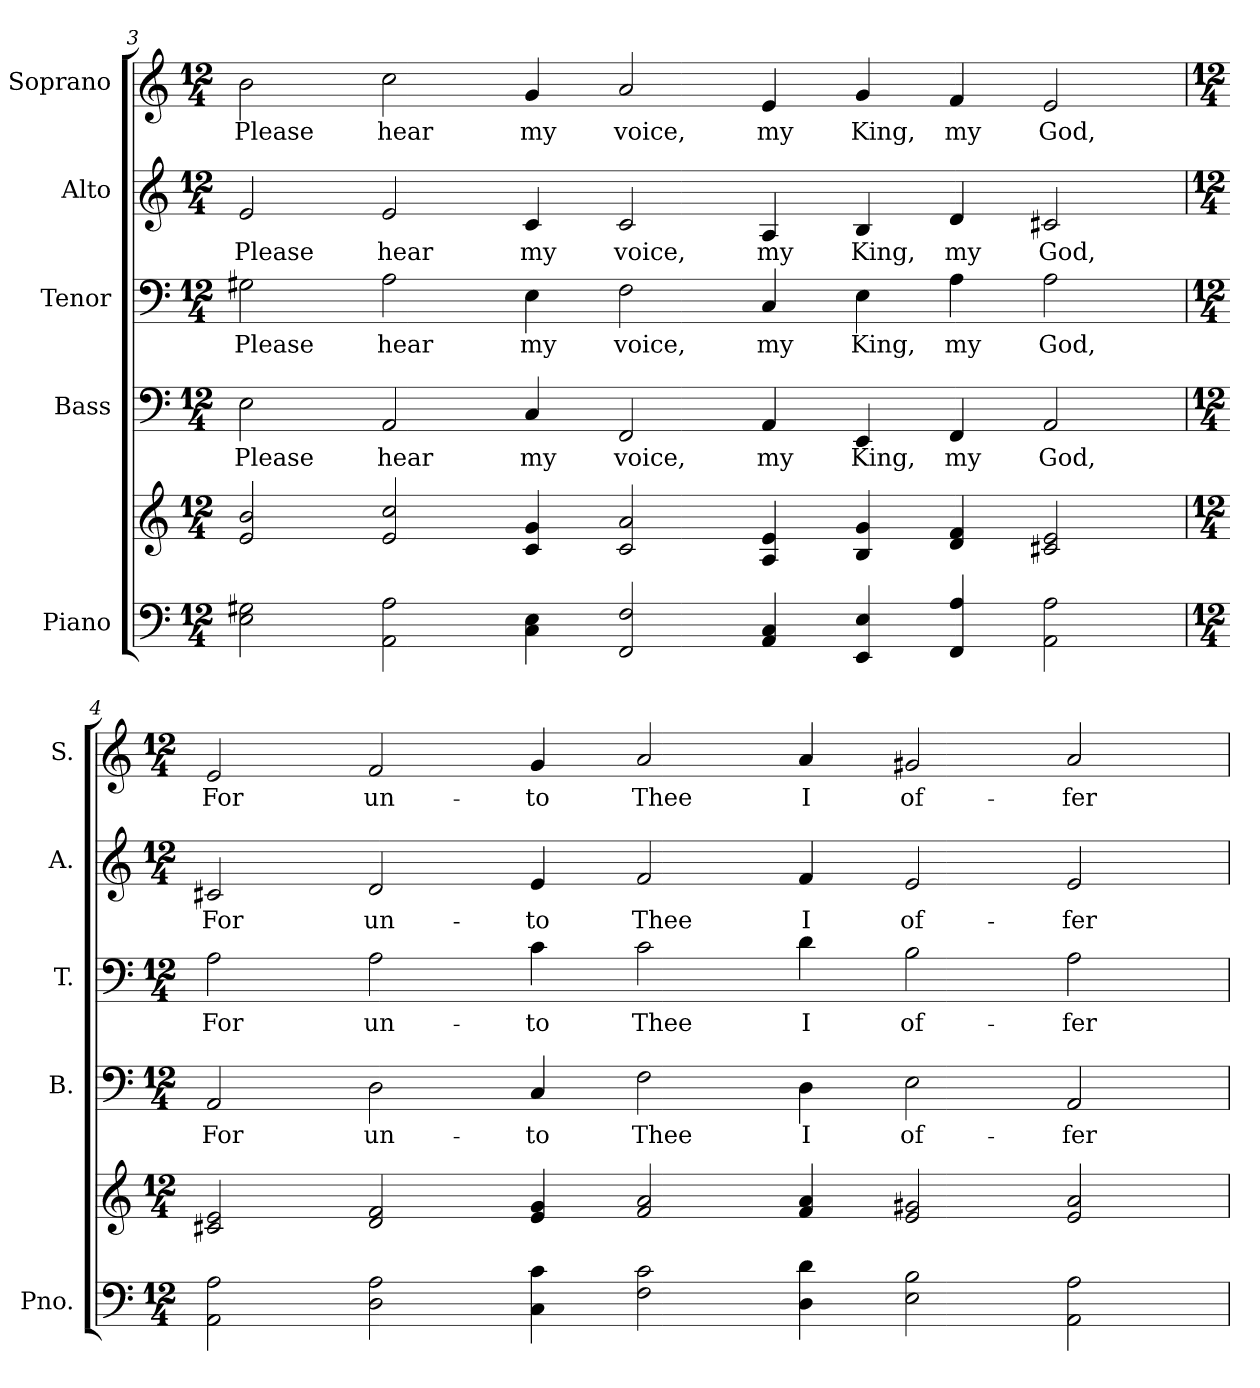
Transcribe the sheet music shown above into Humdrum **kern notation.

**kern	**kern	**kern	**text	**kern	**text	**kern	**text	**kern	**text
*part5	*part5	*part4	*part4	*part3	*part3	*part2	*part2	*part1	*part1
*staff6	*staff5	*staff4	*staff4	*staff3	*staff3	*staff2	*staff2	*staff1	*staff1
*I"Piano	*	*I"Bass	*	*I"Tenor	*	*I"Alto	*	*I"Soprano	*
*I'Pno.	*	*I'B.	*	*I'T.	*	*I'A.	*	*I'S.	*
!!LO:PB:g=z
*clefF4	*clefG2	*clefF4	*	*clefF4	*	*clefG2	*	*clefG2	*
*k[]	*k[]	*k[]	*	*k[]	*	*k[]	*	*k[]	*
*C:	*C:	*C:	*	*C:	*	*C:	*	*C:	*
*M12/4	*M12/4	*M12/4	*	*M12/4	*	*M12/4	*	*M12/4	*
=3	=3	=3	=3	=3	=3	=3	=3	=3	=3
!	!	!	!LO:LY:b:color=#000000	!	!	!	!	!	!
!	!	!	!	!	!LO:LY:b:color=#000000	!	!	!	!
!	!	!	!	!	!	!	!LO:LY:b:color=#000000	!	!
!	!	!	!	!	!	!	!	!	!LO:LY:b:color=#000000
2Ei\ 2G#Xi	2ei/ 2bi	2Ei\	Please	2G#Xi\	Please	2ei/	Please	2bi\	Please
!	!	!	!LO:LY:b:color=#000000	!	!	!	!	!	!
!	!	!	!	!	!LO:LY:b:color=#000000	!	!	!	!
!	!	!	!	!	!	!	!LO:LY:b:color=#000000	!	!
!	!	!	!	!	!	!	!	!	!LO:LY:b:color=#000000
2AAi\ 2Ai	2ei/ 2cci	2AAi/	hear	2Ai\	hear	2ei/	hear	2cci\	hear
!	!	!	!LO:LY:b:color=#000000	!	!	!	!	!	!
!	!	!	!	!	!LO:LY:b:color=#000000	!	!	!	!
!	!	!	!	!	!	!	!LO:LY:b:color=#000000	!	!
!	!	!	!	!	!	!	!	!	!LO:LY:b:color=#000000
4Ci\ 4Ei	4ci/ 4gi	4Ci/	my	4Ei\	my	4ci/	my	4gi/	my
!	!	!	!LO:LY:b:color=#000000	!	!	!	!	!	!
!	!	!	!	!	!LO:LY:b:color=#000000	!	!	!	!
!	!	!	!	!	!	!	!LO:LY:b:color=#000000	!	!
!	!	!	!	!	!	!	!	!	!LO:LY:b:color=#000000
2FFi/ 2Fi	2ci/ 2ai	2FFi/	voice,	2Fi\	voice,	2ci/	voice,	2ai/	voice,
!	!	!	!LO:LY:b:color=#000000	!	!	!	!	!	!
!	!	!	!	!	!LO:LY:b:color=#000000	!	!	!	!
!	!	!	!	!	!	!	!LO:LY:b:color=#000000	!	!
!	!	!	!	!	!	!	!	!	!LO:LY:b:color=#000000
4AAi/ 4Ci	4Ai/ 4ei	4AAi/	my	4Ci/	my	4Ai/	my	4ei/	my
!	!	!	!LO:LY:b:color=#000000	!	!	!	!	!	!
!	!	!	!	!	!LO:LY:b:color=#000000	!	!	!	!
!	!	!	!	!	!	!	!LO:LY:b:color=#000000	!	!
!	!	!	!	!	!	!	!	!	!LO:LY:b:color=#000000
4EEi/ 4Ei	4Bi/ 4gi	4EEi/	King,	4Ei\	King,	4Bi/	King,	4gi/	King,
!	!	!	!LO:LY:b:color=#000000	!	!	!	!	!	!
!	!	!	!	!	!LO:LY:b:color=#000000	!	!	!	!
!	!	!	!	!	!	!	!LO:LY:b:color=#000000	!	!
!	!	!	!	!	!	!	!	!	!LO:LY:b:color=#000000
4FFi/ 4Ai	4di/ 4fi	4FFi/	my	4Ai\	my	4di/	my	4fi/	my
!	!	!	!LO:LY:b:color=#000000	!	!	!	!	!	!
!	!	!	!	!	!LO:LY:b:color=#000000	!	!	!	!
!	!	!	!	!	!	!	!LO:LY:b:color=#000000	!	!
!	!	!	!	!	!	!	!	!	!LO:LY:b:color=#000000
2AAi\ 2Ai	2c#Xi/ 2ei	2AAi/	God,	2Ai\	God,	2c#Xi/	God,	2ei/	God,
=4	=4	=4	=4	=4	=4	=4	=4	=4	=4
*M12/4	*M12/4	*M12/4	*	*M12/4	*	*M12/4	*	*M12/4	*
!	!	!	!LO:LY:b:color=#000000	!	!	!	!	!	!
!	!	!	!	!	!LO:LY:b:color=#000000	!	!	!	!
!	!	!	!	!	!	!	!LO:LY:b:color=#000000	!	!
!	!	!	!	!	!	!	!	!	!LO:LY:b:color=#000000
2AAi\ 2Ai	2c#Xi/ 2ei	2AAi/	For	2Ai\	For	2c#Xi/	For	2ei/	For
!	!	!	!LO:LY:b:color=#000000	!	!	!	!	!	!
!	!	!	!	!	!LO:LY:b:color=#000000	!	!	!	!
!	!	!	!	!	!	!	!LO:LY:b:color=#000000	!	!
!	!	!	!	!	!	!	!	!	!LO:LY:b:color=#000000
2Di\ 2Ai	2di/ 2fi	2Di\	un-	2Ai\	un-	2di/	un-	2fi/	un-
!	!	!	!LO:LY:b:color=#000000	!	!	!	!	!	!
!	!	!	!	!	!LO:LY:b:color=#000000	!	!	!	!
!	!	!	!	!	!	!	!LO:LY:b:color=#000000	!	!
!	!	!	!	!	!	!	!	!	!LO:LY:b:color=#000000
4Ci\ 4ci	4ei/ 4gi	4Ci/	-to	4ci\	-to	4ei/	-to	4gi/	-to
!	!	!	!LO:LY:b:color=#000000	!	!	!	!	!	!
!	!	!	!	!	!LO:LY:b:color=#000000	!	!	!	!
!	!	!	!	!	!	!	!LO:LY:b:color=#000000	!	!
!	!	!	!	!	!	!	!	!	!LO:LY:b:color=#000000
2Fi\ 2ci	2fi/ 2ai	2Fi\	Thee	2ci\	Thee	2fi/	Thee	2ai/	Thee
!	!	!	!LO:LY:b:color=#000000	!	!	!	!	!	!
!	!	!	!	!	!LO:LY:b:color=#000000	!	!	!	!
!	!	!	!	!	!	!	!LO:LY:b:color=#000000	!	!
!	!	!	!	!	!	!	!	!	!LO:LY:b:color=#000000
4Di\ 4di	4fi/ 4ai	4Di\	I	4di\	I	4fi/	I	4ai/	I
!	!	!	!LO:LY:b:color=#000000	!	!	!	!	!	!
!	!	!	!	!	!LO:LY:b:color=#000000	!	!	!	!
!	!	!	!	!	!	!	!LO:LY:b:color=#000000	!	!
!	!	!	!	!	!	!	!	!	!LO:LY:b:color=#000000
2Ei\ 2Bi	2ei/ 2g#Xi	2Ei\	of-	2Bi\	of-	2ei/	of-	2g#Xi/	of-
!	!	!	!LO:LY:b:color=#000000	!	!	!	!	!	!
!	!	!	!	!	!LO:LY:b:color=#000000	!	!	!	!
!	!	!	!	!	!	!	!LO:LY:b:color=#000000	!	!
!	!	!	!	!	!	!	!	!	!LO:LY:b:color=#000000
2AAi\ 2Ai	2ei/ 2ai	2AAi/	-fer	2Ai\	-fer	2ei/	-fer	2ai/	-fer
=	=	=	=	=	=	=	=	=	=
*-	*-	*-	*-	*-	*-	*-	*-	*-	*-
